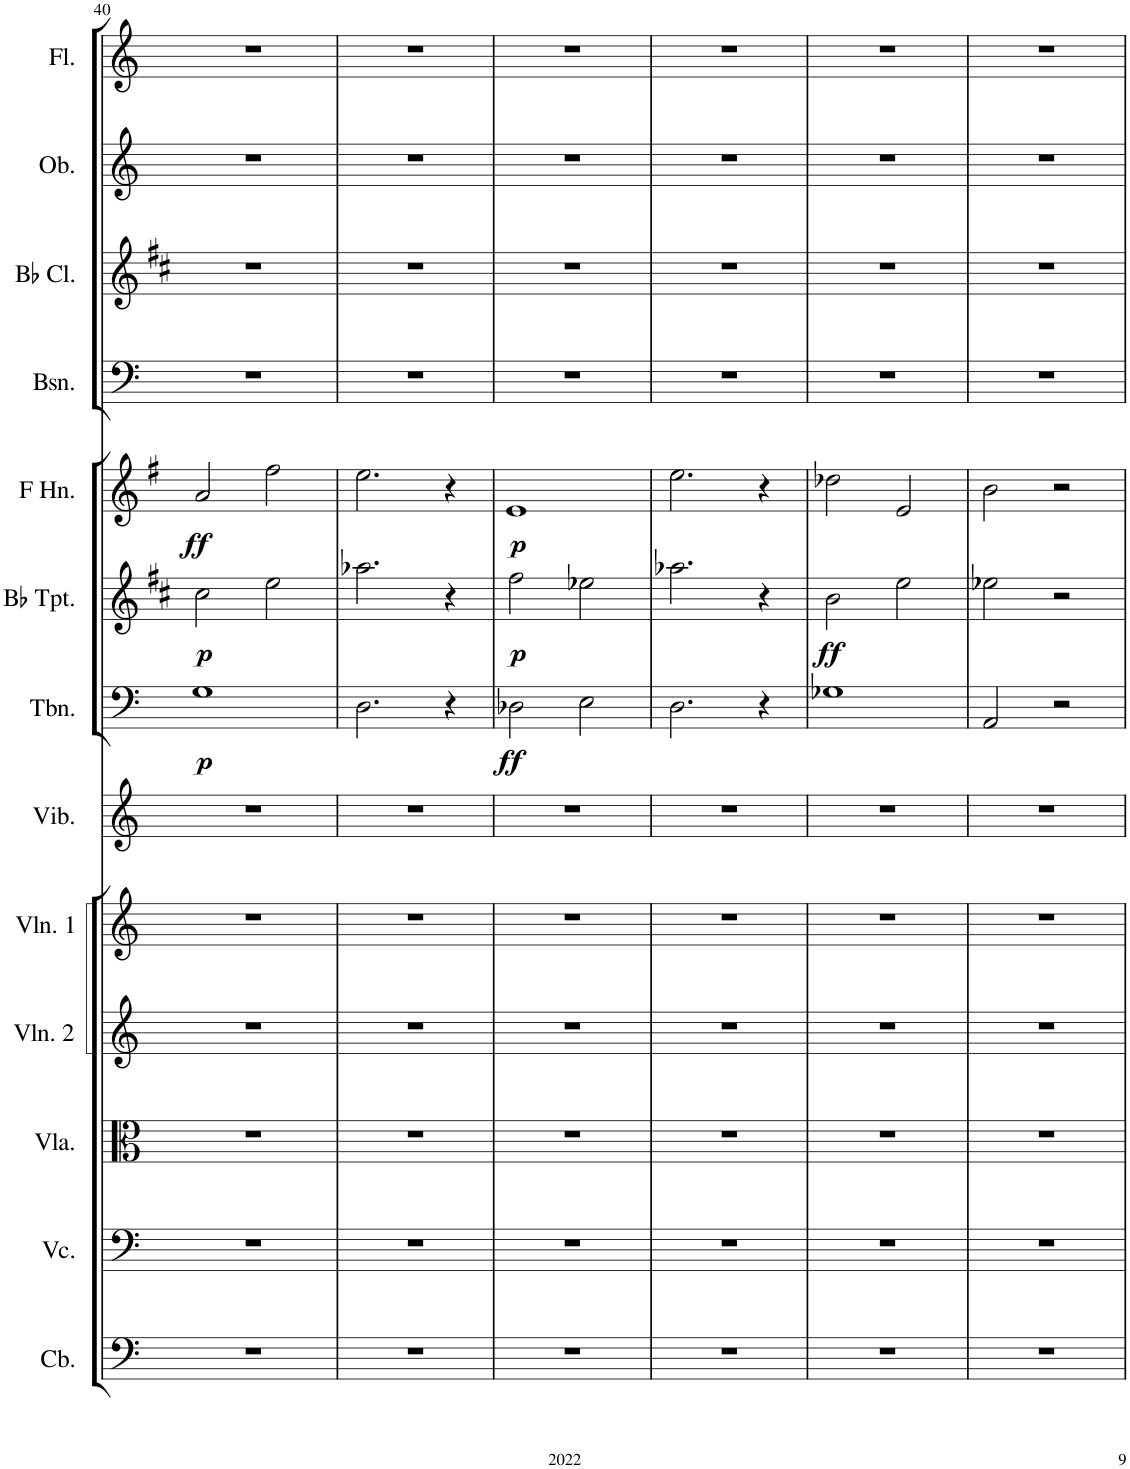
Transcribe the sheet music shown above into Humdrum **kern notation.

**kern	**kern	**kern	**kern	**kern	**kern	**kern	**dynam	**kern	**dynam	**kern	**dynam	**kern	**kern	**kern	**kern
*part13	*part12	*part11	*part10	*part9	*part8	*part7	*part7	*part6	*part6	*part5	*part5	*part4	*part3	*part2	*part1
*staff13	*staff12	*staff11	*staff10	*staff9	*staff8	*staff7	*staff7	*staff6	*staff6	*staff5	*staff5	*staff4	*staff3	*staff2	*staff1
*I"Contrabass	*I"Violoncello	*I"Viola	*I"Violin 2	*I"Violin 1	*I"Vibraphone	*I"Trombone	*	*I"Bb Trumpet	*	*I"Horn in F	*	*I"Bassoon	*I"Bb Clarinet	*I"Oboe	*I"Flute
*I'Cb.	*I'Vc.	*I'Vla.	*I'Vln. 2	*I'Vln. 1	*I'Vib.	*I'Tbn.	*	*I'Bb Tpt.	*	*	*	*I'Bsn.	*I'Bb Cl.	*I'Ob.	*I'Fl.
!!LO:PB:g=z
*clefF4	*clefF4	*clefC3	*clefG2	*clefG2	*clefG2	*clefF4	*	*clefG2	*	*clefG2	*	*clefF4	*clefG2	*clefG2	*clefG2
*Trd7c12	*	*	*	*	*	*	*	*Trd1c2	*	*Trd4c7	*	*	*Trd1c2	*	*
*k[]	*k[]	*k[]	*k[]	*k[]	*k[]	*k[]	*	*k[f#c#]	*	*k[f#]	*	*k[]	*k[f#c#]	*k[]	*k[]
*M2/2	*M2/2	*M2/2	*M2/2	*M2/2	*M2/2	*M2/2	*	*M2/2	*	*M2/2	*	*M2/2	*M2/2	*M2/2	*M2/2
*met(c|)	*met(c|)	*met(c|)	*met(c|)	*met(c|)	*met(c|)	*met(c|)	*	*met(c|)	*	*met(c|)	*	*met(c|)	*met(c|)	*met(c|)	*met(c|)
=40	=40	=40	=40	=40	=40	=40	=40	=40	=40	=40	=40	=40	=40	=40	=40
!	!	!	!	!	!	!	!LO:DY:b	!	!LO:DY:b	!	!LO:DY:b	!	!	!	!
1r	1r	1r	1r	1r	1r	1G	p	2cc#\	p	2a/	ff	1r	1r	1r	1r
.	.	.	.	.	.	.	.	2ee\	.	2ff#\	.	.	.	.	.
=41	=41	=41	=41	=41	=41	=41	=41	=41	=41	=41	=41	=41	=41	=41	=41
1r	1r	1r	1r	1r	1r	2.D\	.	2.aa-X\	.	2.ee\	.	1r	1r	1r	1r
.	.	.	.	.	.	4r	.	4r	.	4r	.	.	.	.	.
=42	=42	=42	=42	=42	=42	=42	=42	=42	=42	=42	=42	=42	=42	=42	=42
!	!	!	!	!	!	!	!LO:DY:b	!	!LO:DY:b	!	!LO:DY:b	!	!	!	!
1r	1r	1r	1r	1r	1r	2D-X\	ff	2ff#\	p	1e	p	1r	1r	1r	1r
.	.	.	.	.	.	2E\	.	2ee-X\	.	.	.	.	.	.	.
=43	=43	=43	=43	=43	=43	=43	=43	=43	=43	=43	=43	=43	=43	=43	=43
1r	1r	1r	1r	1r	1r	2.D\	.	2.aa-X\	.	2.ee\	.	1r	1r	1r	1r
.	.	.	.	.	.	4r	.	4r	.	4r	.	.	.	.	.
=44	=44	=44	=44	=44	=44	=44	=44	=44	=44	=44	=44	=44	=44	=44	=44
!	!	!	!	!	!	!	!	!	!LO:DY:b	!	!	!	!	!	!
1r	1r	1r	1r	1r	1r	1G-X	.	2b\	ff	2dd-X\	.	1r	1r	1r	1r
.	.	.	.	.	.	.	.	2ee\	.	2e/	.	.	.	.	.
=45	=45	=45	=45	=45	=45	=45	=45	=45	=45	=45	=45	=45	=45	=45	=45
1r	1r	1r	1r	1r	1r	2AA/	.	2ee-X\	.	2b\	.	1r	1r	1r	1r
.	.	.	.	.	.	2r	.	2r	.	2r	.	.	.	.	.
=	=	=	=	=	=	=	=	=	=	=	=	=	=	=	=
*-	*-	*-	*-	*-	*-	*-	*-	*-	*-	*-	*-	*-	*-	*-	*-
